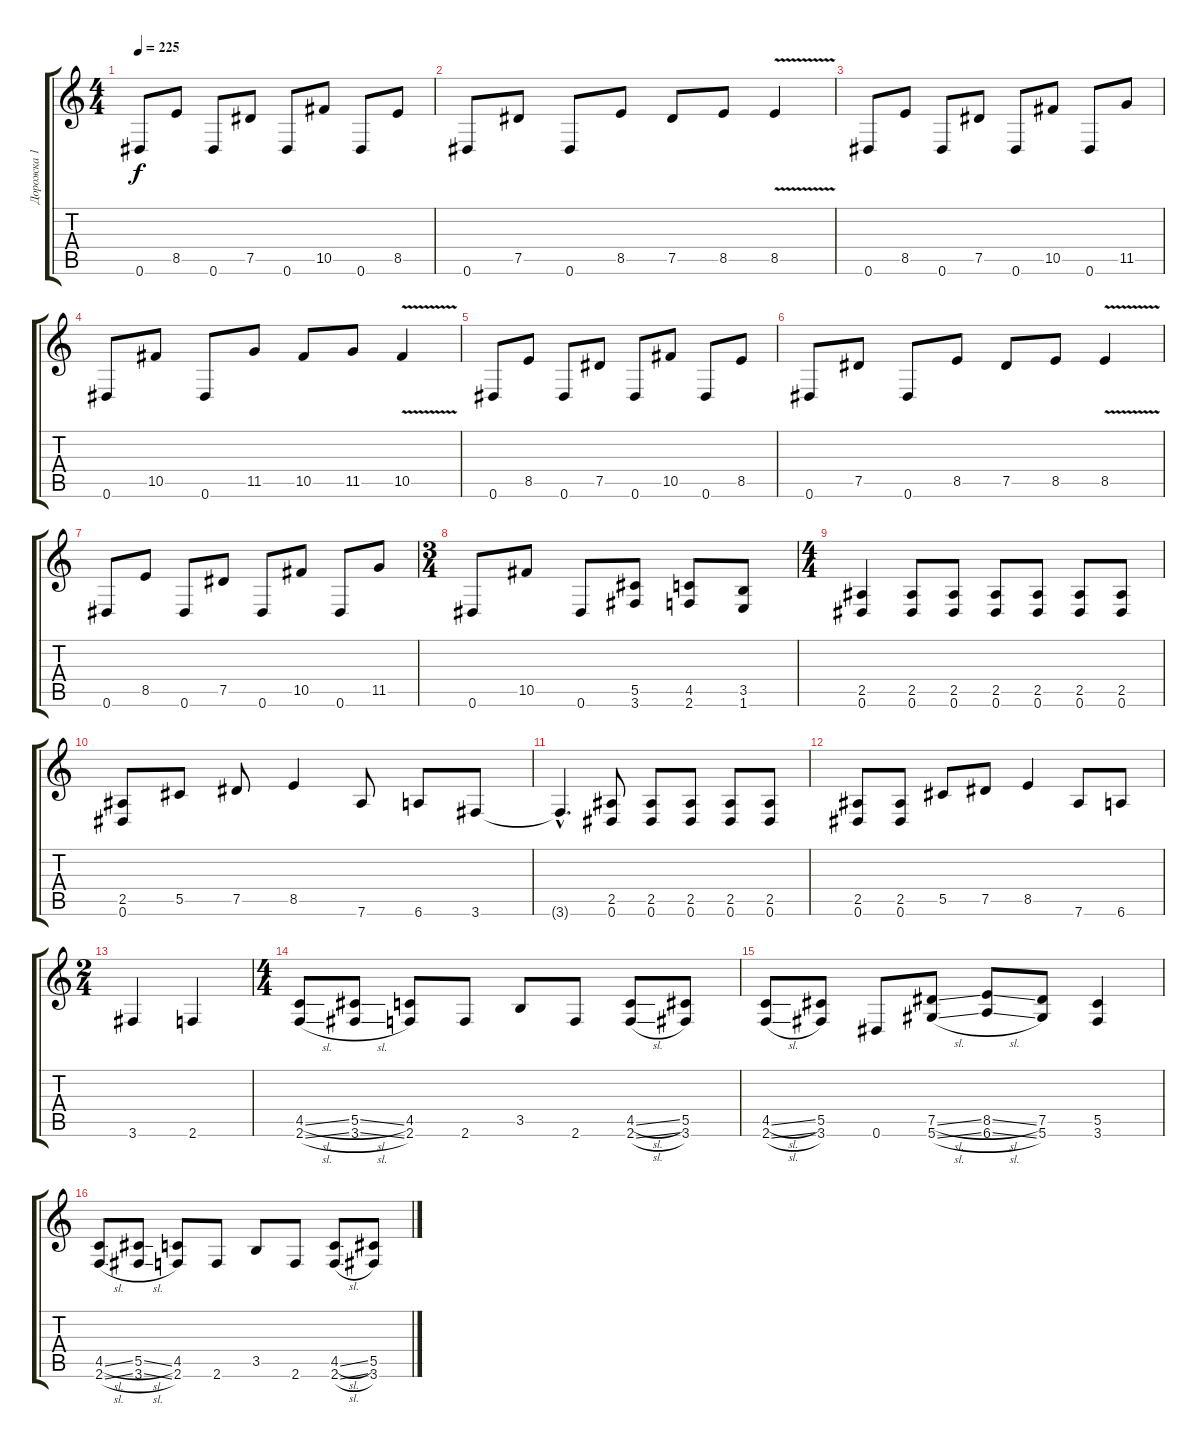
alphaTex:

\track ("Дорожка 1" "Дорожка 1") {instrument distortionguitar}
\staff {score tabs}
\tuning (Eb4 Bb3 Gb3 Db3 Ab2 Eb2) {hide}
\ts (4 4)
\tempo 225
\clef g2
\ks c
0.6.8{dy f} 8.5.8 0.6.8 7.5.8 0.6.8 10.5.8 0.6.8 8.5.8 |
0.6.8 7.5.8 0.6.8 8.5.8 7.5.8 8.5.8 8.5{v}.4 |
0.6.8 8.5.8 0.6.8 7.5.8 0.6.8 10.5.8 0.6.8 11.5.8 |
0.6.8 10.5.8 0.6.8 11.5.8 10.5.8 11.5.8 10.5{v}.4 |
0.6.8 8.5.8 0.6.8 7.5.8 0.6.8 10.5.8 0.6.8 8.5.8 |
0.6.8 7.5.8 0.6.8 8.5.8 7.5.8 8.5.8 8.5{v}.4 |
0.6.8 8.5.8 0.6.8 7.5.8 0.6.8 10.5.8 0.6.8 11.5.8 |
\ts (3 4)
0.6.8 10.5.8 0.6.8 (5.5 3.6).8 (4.5 2.6).8 (3.5 1.6).8 |
\ts (4 4)
(2.5 0.6).4 (2.5 0.6).8 (2.5 0.6).8 (2.5 0.6).8 (2.5 0.6).8 (2.5 0.6).8 (2.5 0.6).8 |
(2.5 0.6).8 5.5.8 7.5.8 8.5.4 7.6.8 6.6.8 3.6.8 |
3.6{hac t}.4{d} (2.5 0.6).8 (2.5 0.6).8 (2.5 0.6).8 (2.5 0.6).8 (2.5 0.6).8 |
(2.5 0.6).8 (2.5 0.6).8 5.5.8 7.5.8 8.5.4 7.6.8 6.6.8 |
\ts (2 4)
3.6.4 2.6.4 |
\ts (4 4)
(4.5{sl} 2.6{sl}).8 (5.5{sl} 3.6{sl}).8 (4.5 2.6).8 2.6.8 3.5.8 2.6.8 (4.5{sl} 2.6{sl}).8 (5.5 3.6).8 |
(4.5{sl} 2.6{sl}).8 (5.5 3.6).8 0.6.8 (7.5{sl} 5.6{sl}).8 (8.5{sl} 6.6{sl}).8 (7.5 5.6).8 (5.5 3.6).4 |
(4.5{sl} 2.6{sl}).8 (5.5{sl} 3.6{sl}).8 (4.5 2.6).8 2.6.8 3.5.8 2.6.8 (4.5{sl} 2.6{sl}).8 (5.5 3.6).8
